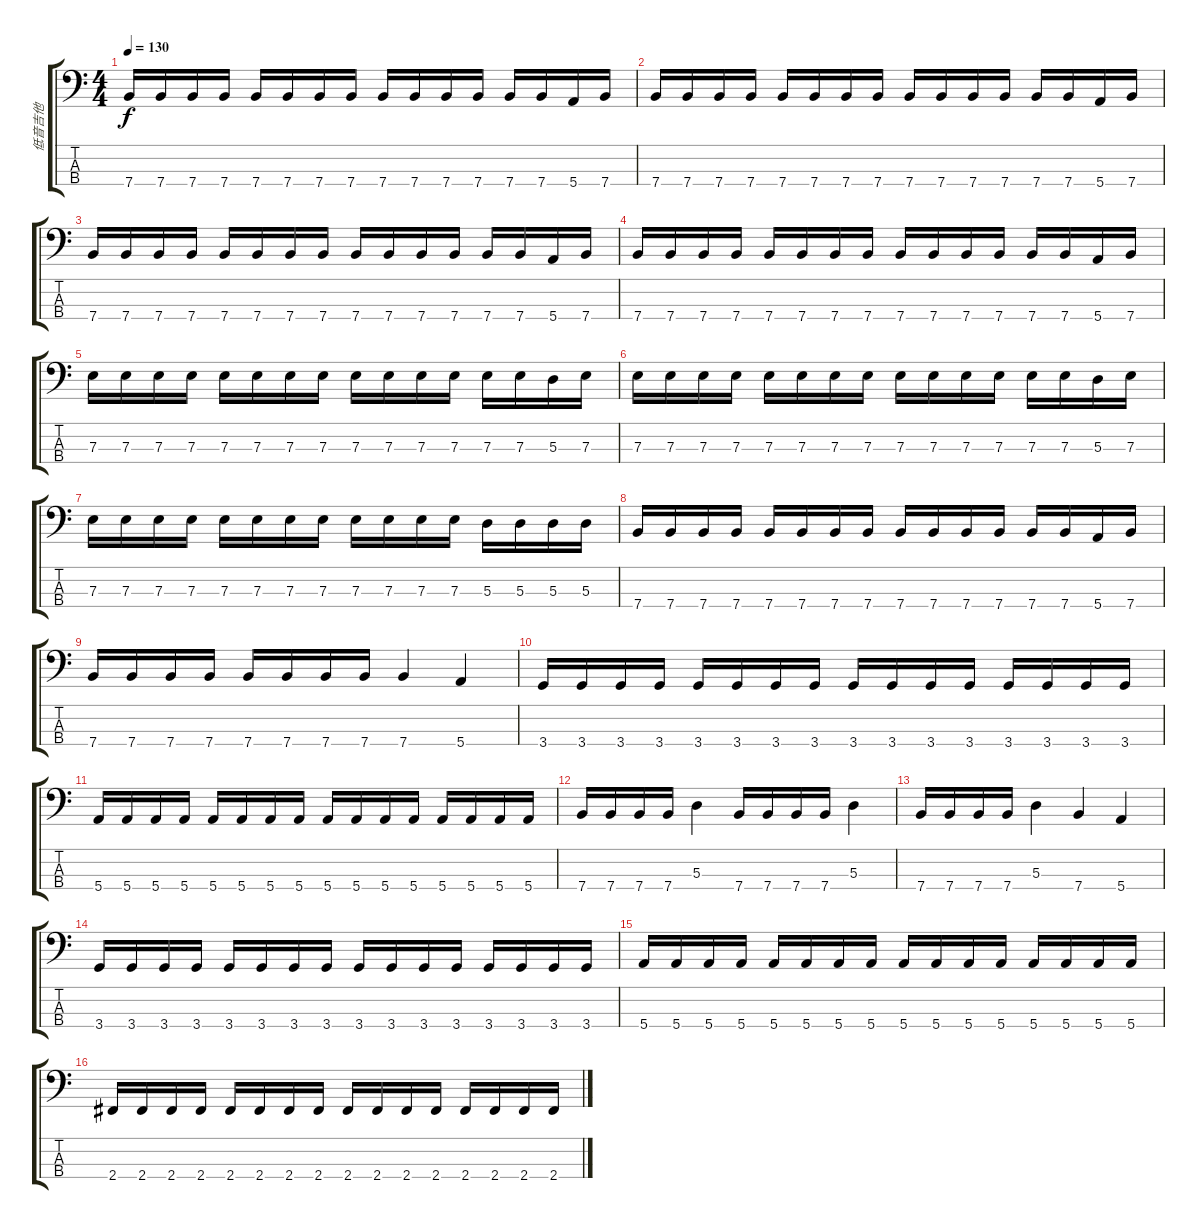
\track ("低音吉他" "低音吉他") {instrument electricbassfinger}
\staff {score tabs}
\tuning (G2 D2 A1 E1) {hide}
\ts (4 4)
\tempo 130
\clef f4
\ks c
7.4.16{dy f} 7.4.16 7.4.16 7.4.16 7.4.16 7.4.16 7.4.16 7.4.16 7.4.16 7.4.16 7.4.16 7.4.16 7.4.16 7.4.16 5.4.16 7.4.16 |
7.4.16 7.4.16 7.4.16 7.4.16 7.4.16 7.4.16 7.4.16 7.4.16 7.4.16 7.4.16 7.4.16 7.4.16 7.4.16 7.4.16 5.4.16 7.4.16 |
7.4.16 7.4.16 7.4.16 7.4.16 7.4.16 7.4.16 7.4.16 7.4.16 7.4.16 7.4.16 7.4.16 7.4.16 7.4.16 7.4.16 5.4.16 7.4.16 |
7.4.16 7.4.16 7.4.16 7.4.16 7.4.16 7.4.16 7.4.16 7.4.16 7.4.16 7.4.16 7.4.16 7.4.16 7.4.16 7.4.16 5.4.16 7.4.16 |
7.3.16 7.3.16 7.3.16 7.3.16 7.3.16 7.3.16 7.3.16 7.3.16 7.3.16 7.3.16 7.3.16 7.3.16 7.3.16 7.3.16 5.3.16 7.3.16 |
7.3.16 7.3.16 7.3.16 7.3.16 7.3.16 7.3.16 7.3.16 7.3.16 7.3.16 7.3.16 7.3.16 7.3.16 7.3.16 7.3.16 5.3.16 7.3.16 |
7.3.16 7.3.16 7.3.16 7.3.16 7.3.16 7.3.16 7.3.16 7.3.16 7.3.16 7.3.16 7.3.16 7.3.16 5.3.16 5.3.16 5.3.16 5.3.16 |
7.4.16 7.4.16 7.4.16 7.4.16 7.4.16 7.4.16 7.4.16 7.4.16 7.4.16 7.4.16 7.4.16 7.4.16 7.4.16 7.4.16 5.4.16 7.4.16 |
7.4.16 7.4.16 7.4.16 7.4.16 7.4.16 7.4.16 7.4.16 7.4.16 7.4.4 5.4.4 |
3.4.16 3.4.16 3.4.16 3.4.16 3.4.16 3.4.16 3.4.16 3.4.16 3.4.16 3.4.16 3.4.16 3.4.16 3.4.16 3.4.16 3.4.16 3.4.16 |
5.4.16 5.4.16 5.4.16 5.4.16 5.4.16 5.4.16 5.4.16 5.4.16 5.4.16 5.4.16 5.4.16 5.4.16 5.4.16 5.4.16 5.4.16 5.4.16 |
7.4.16 7.4.16 7.4.16 7.4.16 5.3.4 7.4.16 7.4.16 7.4.16 7.4.16 5.3.4 |
7.4.16 7.4.16 7.4.16 7.4.16 5.3.4 7.4.4 5.4.4 |
3.4.16 3.4.16 3.4.16 3.4.16 3.4.16 3.4.16 3.4.16 3.4.16 3.4.16 3.4.16 3.4.16 3.4.16 3.4.16 3.4.16 3.4.16 3.4.16 |
5.4.16 5.4.16 5.4.16 5.4.16 5.4.16 5.4.16 5.4.16 5.4.16 5.4.16 5.4.16 5.4.16 5.4.16 5.4.16 5.4.16 5.4.16 5.4.16 |
2.4.16 2.4.16 2.4.16 2.4.16 2.4.16 2.4.16 2.4.16 2.4.16 2.4.16 2.4.16 2.4.16 2.4.16 2.4.16 2.4.16 2.4.16 2.4.16
